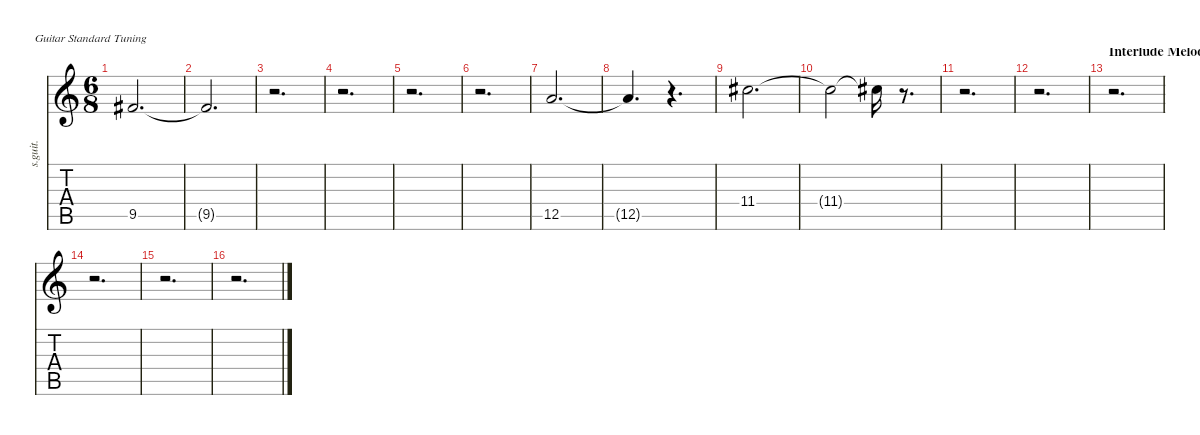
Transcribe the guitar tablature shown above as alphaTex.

\defaultSystemsLayout 4
\hideDynamics
\bracketExtendMode nobrackets
\track ("Harmony Guitar" "s.guit.") {instrument distortionguitar}
\staff {score tabs}
\tuning (E4 B3 G3 D3 A2 E2)
\ts (6 8)
\tempo (78 hide)
\clef g2
\ks c
9.5{acc #}.2{d lyrics (0 "") lyrics (1 "") lyrics (2 "") lyrics (3 "") lyrics (4 "") dy f} |
9.5{t acc #}.2{d lyrics (0 "") lyrics (1 "") lyrics (2 "") lyrics (3 "") lyrics (4 "")} |
r.2{d} |
r.2{d} |
r.2{d} |
r.2{d} |
12.5.2{d lyrics (0 "") lyrics (1 "") lyrics (2 "") lyrics (3 "") lyrics (4 "")} |
12.5{t}.4{d lyrics (0 "") lyrics (1 "") lyrics (2 "") lyrics (3 "") lyrics (4 "")} r.4{d} |
11.4{acc #}.2{d lyrics (0 "") lyrics (1 "") lyrics (2 "") lyrics (3 "") lyrics (4 "")} |
11.4{t acc #}.2{lyrics (0 "") lyrics (1 "") lyrics (2 "") lyrics (3 "") lyrics (4 "")} 11.4{t acc #}.16{lyrics (0 "") lyrics (1 "") lyrics (2 "") lyrics (3 "") lyrics (4 "")} r.8{d} |
r.2{d} |
r.2{d} |
\section ("" "Interlude Melody")
r.2{d} |
r.2{d} |
r.2{d} |
r.2{d}
